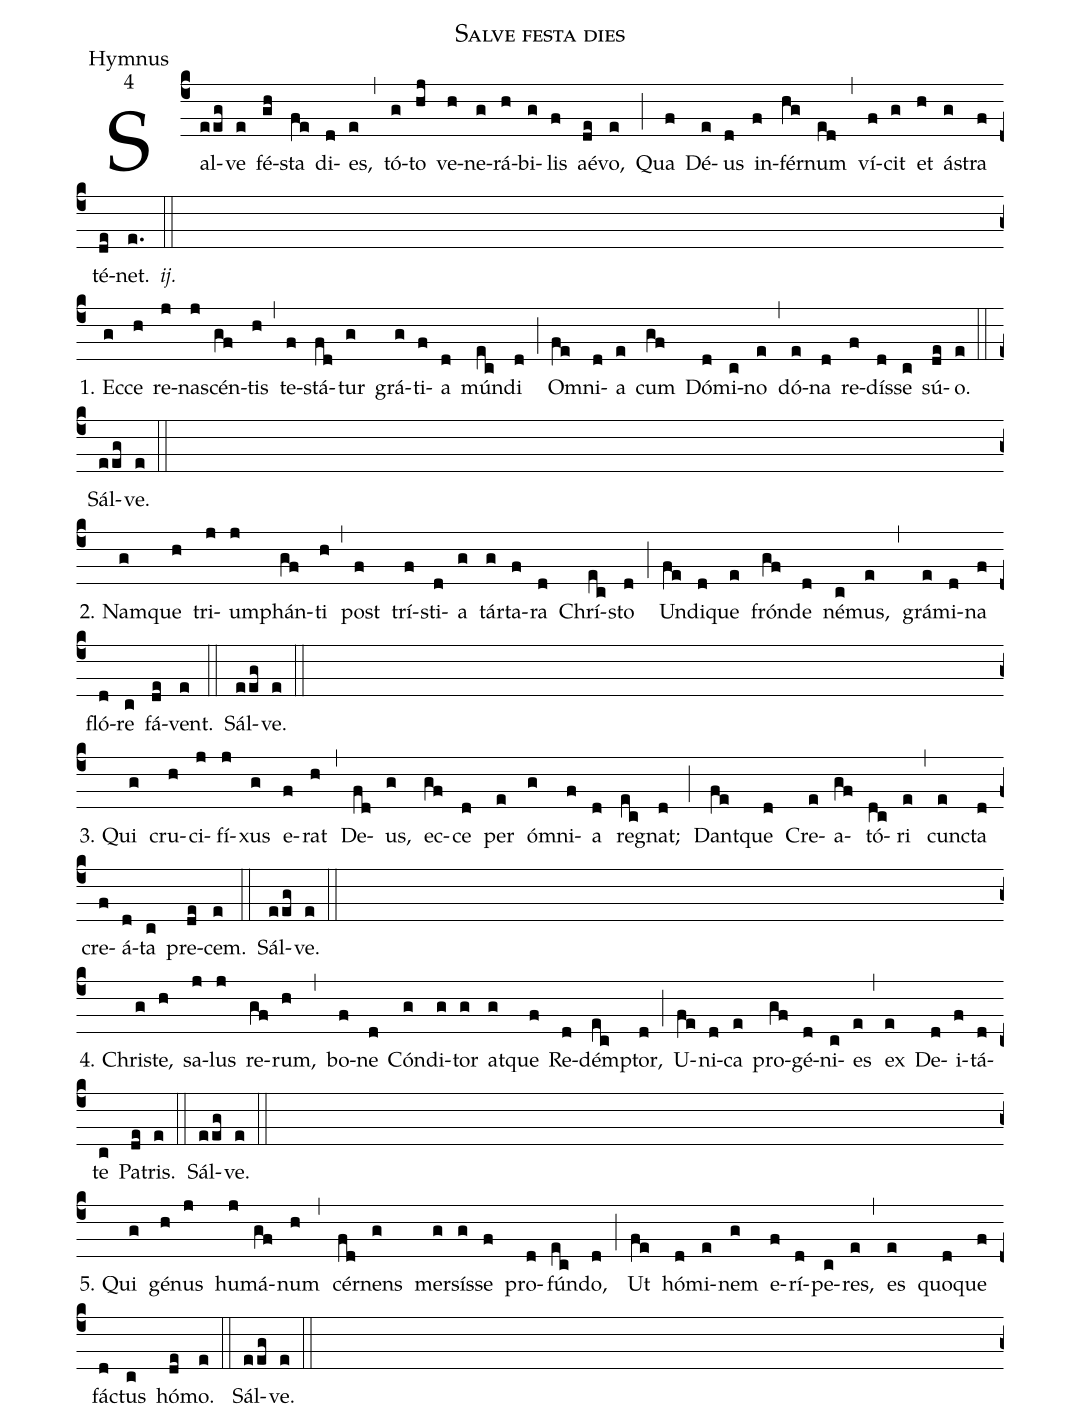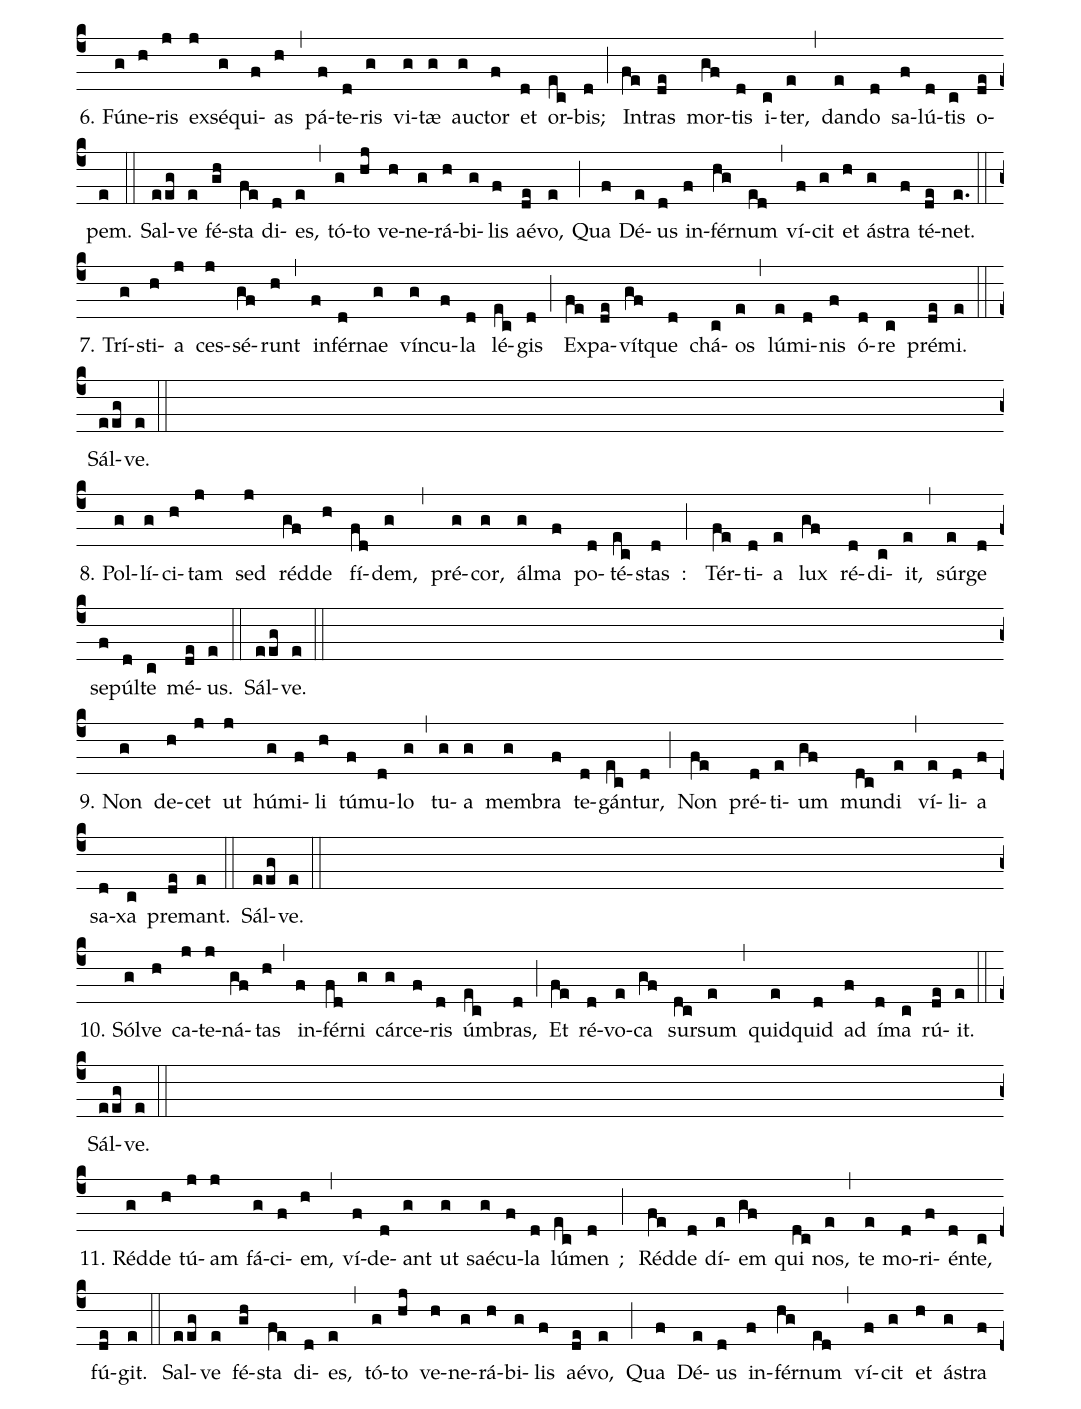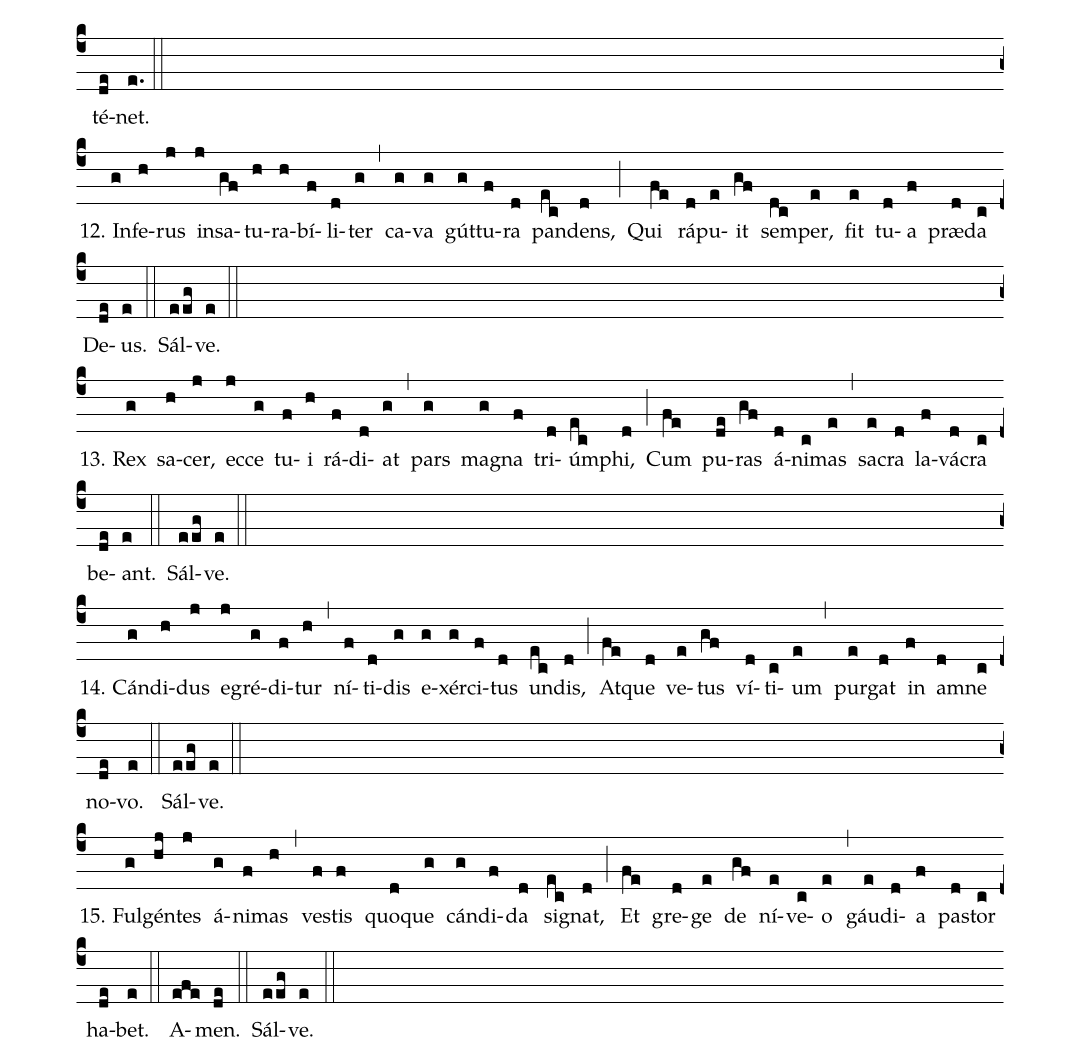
name:Salve festa dies;
office-part:Hymnus;
mode:4;
%%
(c4) Sal(eeg)ve(e) fé(gh)sta(fe) di(d)es,(e) (,) tó(g)to(hj) ve(h)ne(g)rá(h)bi(g)lis(f) aé(de)vo,(e) (;)
Qua(f) Dé(e)us(d) in(f)fér(hg)num(ed) (,) ví(f)cit(g) et(h) á(g)stra(f) té(de)net.(e.) <i>ij.</i>(::Z)
1. Ec(g)ce(h) re(j)na(j)scén(gf)tis(h) (,) te(f)stá(fd)tur(g) grá(g)ti(f)a(d) mún(ec)di(d) (;)
Om(fe)ni(d)a(e) cum(gf) Dó(d)mi(c)no(e) (,) dó(e)na(d) re(f)dís(d)se(c) sú(de)o.(e) (::)
Sál(eeg)ve.(e) (::Z)
2. Nam(g)que(h) tri(j)um(j)phán(gf)ti(h) (,) post(f) trí(f)sti(d)a(g) tár(g)ta(f)ra(d) Chrí(ec)sto(d) (;)
Un(fe)di(d)que(e) frón(gf)de(d) né(c)mus,(e) (,) grá(e)mi(d)na(f) fló(d)re(c) fá(de)vent.(e) (::)
Sál(eeg)ve.(e) (::Z)
3. Qui(g) cru(h)ci(j)fí(j)xus(g) e(f)rat(h) (,) De(fd)us,(g) ec(gf)ce(d) per(e) óm(g)ni(f)a(d) re(ec)gnat;(d) (;) Dant(fe)que(d) Cre(e)a(gf)tó(dc)ri(e) (,) cun(e)cta(d) cre(f)á(d)ta(c) pre(de)cem.(e) (::) Sál(eeg)ve.(e) (::Z)
4. Chri(g)ste,(h) sa(j)lus(j) re(gf)rum,(h) (,) bo(f)ne(d) Cón(g)di(g)tor(g) at(g)que(f) Re(d)dém(ec)ptor,(d) (;) U(fe)ni(d)ca(e) pro(gf)gé(d)ni(c)es(e) (,) ex(e) De(d)i(f)tá(d)te(c) Pa(de)tris.(e) (::) Sál(eeg)ve.(e) (::Z)
5. Qui(g) gé(h)nus(j) hu(j)má(gf)num(h) (,) cér(fd)nens(g) mer(g)sís(g)se(f) pro(d)fún(ec)do,(d) (;)
Ut(fe) hó(d)mi(e)nem(g) e(f)rí(d)pe(c)res,(e) (,) es(e) quo(d)que(f) fác(d)tus(c) hó(de)mo.(e) (::) Sál(eeg)ve.(e) (::Z)

6. Fú(g)ne(h)ris(j) ex(j)sé(g)qui(f)as(h) (,) pá(f)te(d)ris(g) vi(g)tæ(g) au(g)ctor(f) et(d) or(ec)bis;(d) (;) In(fe)tras(de) mor(gf)tis(d) i(c)ter,(e) (,) dan(e)do(d) sa(f)lú(d)tis(c) o(de)pem.(e) (::)


Sal(eeg)ve(e) fé(gh)sta(fe) di(d)es,(e) (,) tó(g)to(hj) ve(h)ne(g)rá(h)bi(g)lis(f) aé(de)vo,(e) (;)
Qua(f) Dé(e)us(d) in(f)fér(hg)num(ed) (,) ví(f)cit(g) et(h) á(g)stra(f) té(de)net.(e.) (::Z)

7. Trí(g)sti(h)a(j) ces(j)sé(gf)runt(h) (,) in(f)fér(d)nae(g) vín(g)cu(f)la(d) lé(ec)gis(d) (;)
Ex(fe)pa(de)vít(gf)que(d) chá(c)os(e) (,) lú(e)mi(d)nis(f) ó(d)re(c) pré(de)mi.(e) (::) Sál(eeg)ve.(e) (::Z)
8. Pol(g)lí(g)ci(h)tam(j) sed(j) réd(gf)de(h) fí(fd)dem,(g) (,) pré(g)cor,(g) ál(g)ma(f) po(d)té(ec)stas(d) : (;)
Tér(fe)ti(d)a(e) lux(gf) ré(d)di(c)it,(e) (,) súr(e)ge(d) se(f)púl(d)te(c) mé(de)us.(e) (::)
Sál(eeg)ve.(e) (::Z)
9. Non(g) de(h)cet(j) ut(j) hú(g)mi(f)li(h) tú(f)mu(d)lo(g) (,) tu(g)a(g) mem(g)bra(f) te(d)gán(ec)tur,(d) (;) Non(fe) pré(d)ti(e)um(gf) mun(dc)di(e) (,) ví(e)li(d)a(f) sa(d)xa(c) pre(de)mant.(e) (::) Sál(eeg)ve.(e) (::Z)
10. Sól(g)ve(h) ca(j)te(j)ná(gf)tas(h) (,) in(f)fér(fd)ni(g) cár(g)ce(f)ris(d) úm(ec)bras,(d) (;)
Et(fe) ré(d)vo(e)ca(gf) sur(dc)sum(e) (,) quid(e)quid(d) ad(f) í(d)ma(c) rú(de)it.(e) (::)
Sál(eeg)ve.(e) (::Z)
11. Réd(g)de(h) tú(j)am(j) fá(g)ci(f)em,(h) (,) ví(f)de(d)ant(g) ut(g) saé(g)cu(f)la(d) lú(ec)men(d) ; (;)
Réd(fe)de(d) dí(e)em(gf) qui(dc) nos,(e) (,) te(e) mo(d)ri(f)én(d)te,(c) fú(de)git.(e) (::)

Sal(eeg)ve(e) fé(gh)sta(fe) di(d)es,(e) (,) tó(g)to(hj) ve(h)ne(g)rá(h)bi(g)lis(f) aé(de)vo,(e) (;)
Qua(f) Dé(e)us(d) in(f)fér(hg)num(ed) (,) ví(f)cit(g) et(h) á(g)stra(f) té(de)net.(e.) (::Z)

12. In(g)fe(h)rus(j) in(j)sa(gf)tu(h)ra(h)bí(f)li(d)ter(g) (,) ca(g)va(g) gút(g)tu(f)ra(d) pan(ec)dens,(d) (;) Qui(fe) rá(d)pu(e)it(gf) sem(dc)per,(e) fit(e) tu(d)a(f) præ(d)da(c) De(de)us.(e) (::) Sál(eeg)ve.(e) (::Z)
13. Rex(g) sa(h)cer,(j) ec(j)ce(g) tu(f)i(h) rá(f)di(d)at(g) (,) pars(g) ma(g)gna(f) tri(d)úm(ec)phi,(d) (;) Cum(fe) pu(de)ras(gf) á(d)ni(c)mas(e) (,) sa(e)cra(d) la(f)vá(d)cra(c) be(de)ant.(e) (::) Sál(eeg)ve.(e) (::Z)
14. Cán(g)di(h)dus(j) e(j)gré(g)di(f)tur(h) (,) ní(f)ti(d)dis(g) e(g)xér(g)ci(f)tus(d) un(ec)dis,(d) (;) At(fe)que(d) ve(e)tus(gf) ví(d)ti(c)um(e) (,) pur(e)gat(d) in(f) am(d)ne(c) no(de)vo.(e) (::) Sál(eeg)ve.(e) (::Z)
15. Ful(g)gén(hj)tes(j) á(g)ni(f)mas(h) (,) ves(f)tis(f) quo(d)que(g) cán(g)di(f)da(d) si(ec)gnat,(d) (;) Et(fe) gre(d)ge(e) de(gf) ní(e)ve(c)o(e) (,) gáu(e)di(d)a(f) pas(d)tor(c) ha(de)bet.(e) (::) A(efe)men.(de) (::) Sál(eeg)ve.(e) (::)
